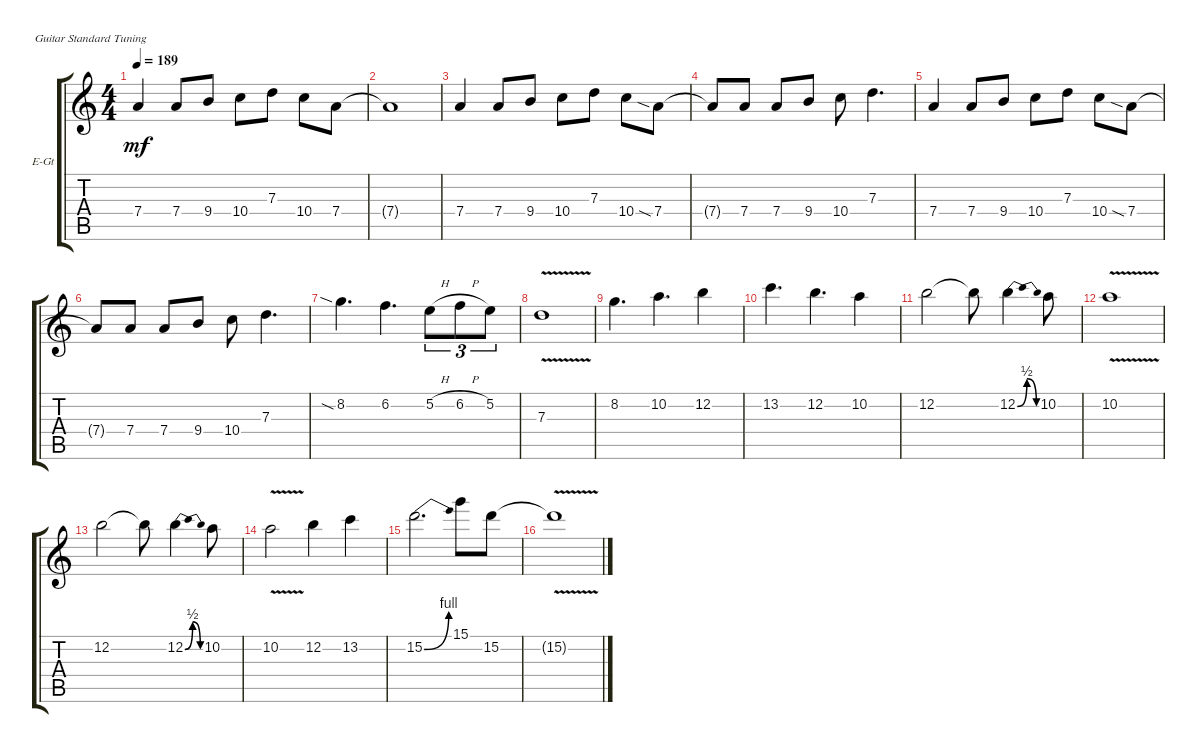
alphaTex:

\defaultSystemsLayout 4
\bracketExtendMode groupsimilarinstruments
\firstSystemTrackNameOrientation horizontal
\otherSystemsTrackNameOrientation horizontal
\track ("Electric Guitar" "E-Gt") {instrument overdrivenguitar}
\staff {score tabs}
\tuning (E4 B3 G3 D3 A2 E2)
\ts (4 4)
\tempo 189
\clef g2
\ks c
7.4.4{dy mf} 7.4.8 9.4.8 10.4.8 7.3.8 10.4.8 7.4.8 |
7.4{t}.1 |
7.4.4 7.4.8 9.4.8 10.4.8 7.3.8 10.4.8 7.4{sia}.8 |
7.4{t}.8 7.4.8 7.4.8 9.4.8 10.4.8 7.3.4{d} |
7.4.4 7.4.8 9.4.8 10.4.8 7.3.8 10.4.8 7.4{sia}.8 |
7.4{t}.8 7.4.8 7.4.8 9.4.8 10.4.8 7.3.4{d} |
8.2{sia}.4{d} 6.2.4{d} 5.2{h}.8{tu (3 2)} 6.2{h}.8{tu (3 2)} 5.2.8{tu (3 2)} |
7.3{v}.1 |
8.2.4{d} 10.2.4{d} 12.2.4 |
13.2.4{d} 12.2.4{d} 10.2.4 |
12.2.2 12.2{t}.8 12.2{be (bendrelease 0 0 10.2 2 20.4 2 30 0)}.4 10.2.8 |
10.2{v}.1 |
12.2.2 12.2{t}.8 12.2{be (bendrelease 0 0 10.2 2 20.4 2 30 0)}.4 10.2.8 |
10.2{v}.2 12.2.4 13.2.4 |
15.2{be (bend 0 0 15 4)}.2{d} 15.1.8 15.2.8 |
15.2{v t}.1
